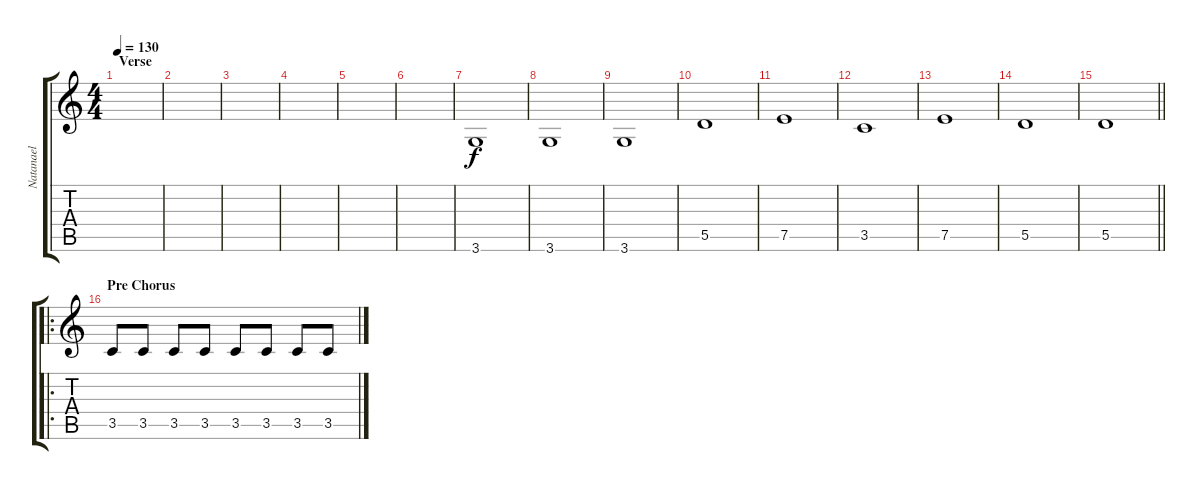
\track ("Natanael" "Natanael") {instrument electricbassfinger}
\staff {score tabs}
\tuning (E4 B3 G3 D3 A2 E2) {hide}
\ts (4 4)
\section ("" "Verse")
\tempo 130
\clef g2
\ks c
|
|
|
|
|
|
3.6.1 |
3.6.1 |
3.6.1 |
5.5.1 |
7.5.1 |
3.5.1 |
7.5.1 |
5.5.1 |
\barLineRight lightlight
5.5.1 |
\ro
\section ("" "Pre Chorus")
3.5.8 3.5.8 3.5.8 3.5.8 3.5.8 3.5.8 3.5.8 3.5.8
